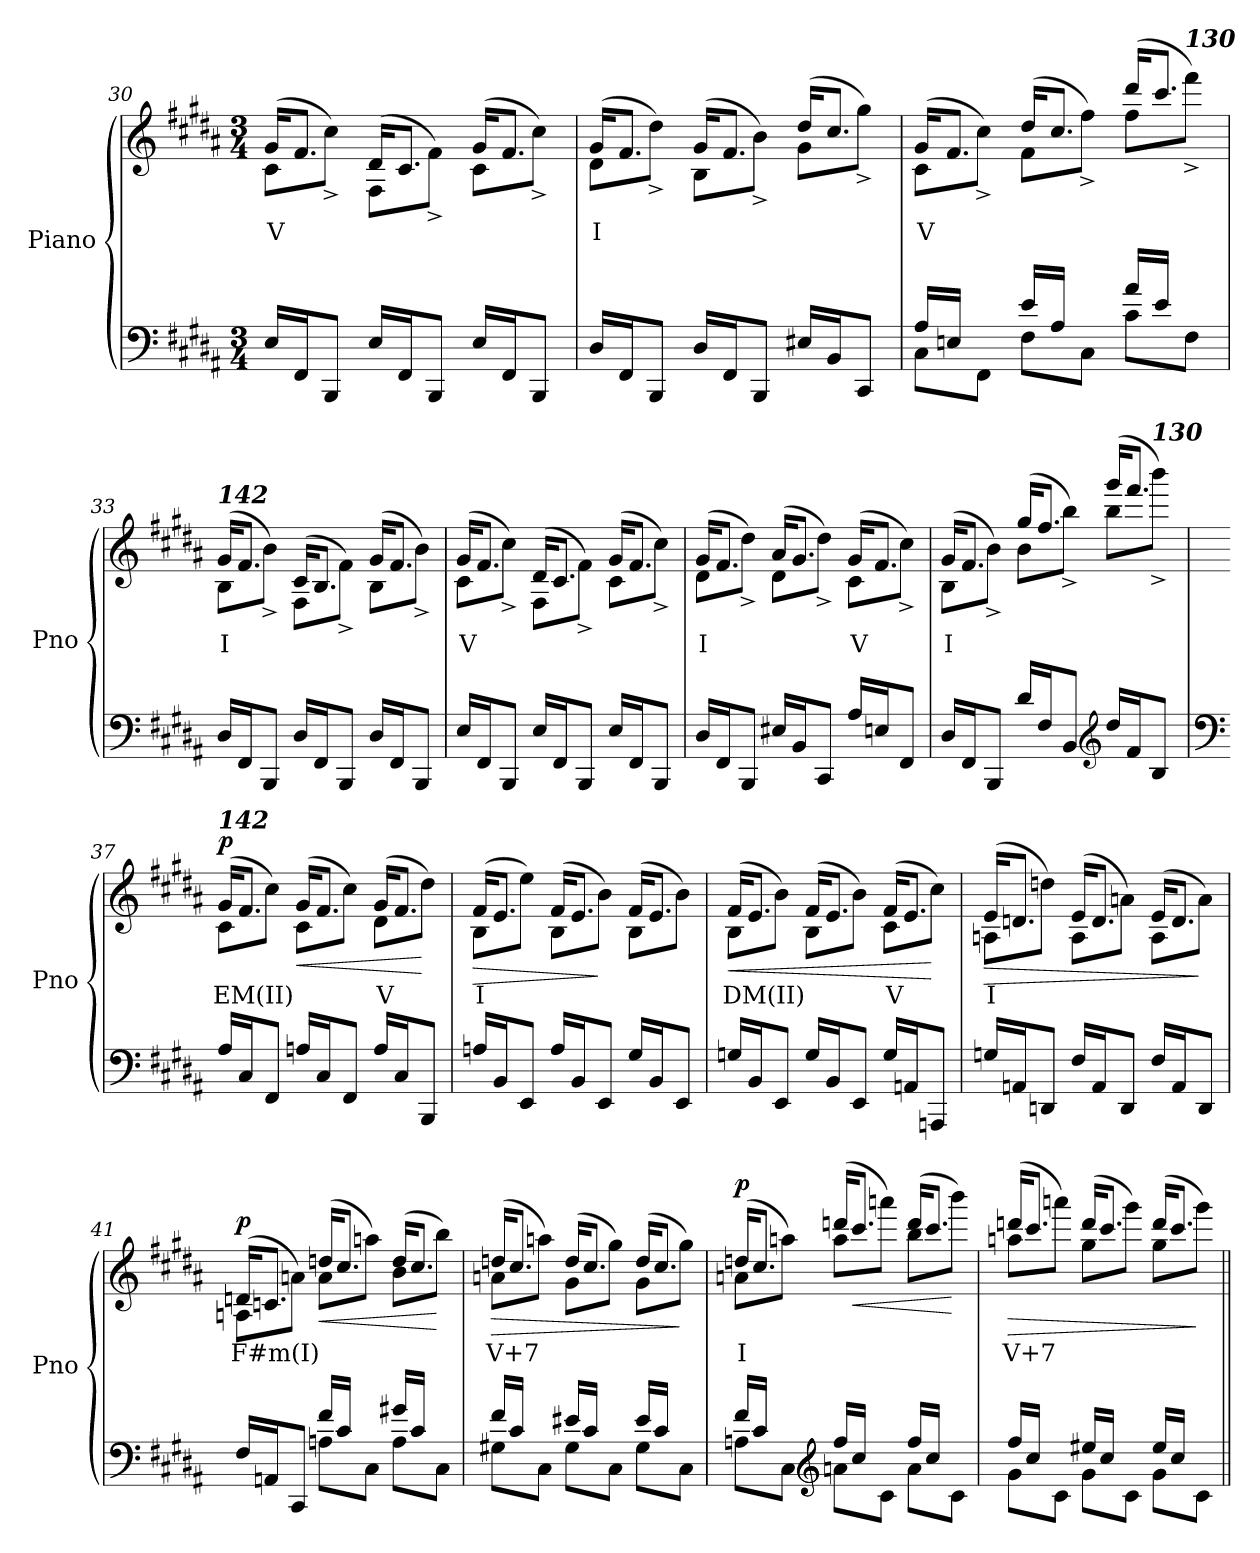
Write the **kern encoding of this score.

**kern	**kern	**text	**dynam
*part1	*part1	*part1	*part1
*staff2	*staff1	*staff1	*staff1/2
*I"Piano	*	*	*
*I'Pno	*	*	*
*clefF4	*clefG2	*	*
*k[f#c#g#d#a#]	*k[f#c#g#d#a#]	*	*
*M3/4	*M3/4	*	*
=30	=30	=30	=30
*	*^	*	*
!	!	!	!LO:LY:b	!
16E/LL	(>16g#/KL	8c#\L	V	.
16FF#/J	8.f#/J	.	.	.
8BBB/J	.	8cc#^\J)	.	.
16E/LL	(>16d#/KL	8F#\L	.	.
16FF#/J	8.c#/J	.	.	.
8BBB/J	.	8f#^\J)	.	.
16E/LL	(>16g#/KL	8c#\L	.	.
16FF#/J	8.f#/J	.	.	.
8BBB/J	.	8cc#^\J)	.	.
!!LO:LB:g=z	!!
=31	=31	=31	=31	=31
!	!	!	!LO:LY:b	!
16D#/LL	(>16g#/KL	8d#\L	I	.
16FF#/J	8.f#/J	.	.	.
8BBB/J	.	8dd#^\J)	.	.
16D#/LL	(>16g#/KL	8B\L	.	.
16FF#/J	8.f#/J	.	.	.
8BBB/J	.	8b^\J)	.	.
16E#X/LL	(>16dd#/KL	8g#\L	.	.
16BB/J	8.cc#/J	.	.	.
8CC#/J	.	8gg#^\J)	.	.
!!LO:PB:g=z	!!
=32	=32	=32	=32	=32
*^	*	*	*	*
!	!	!	!	!LO:LY:b	!
16A#/LL	8C#\L	(>16g#/KL	8c#\L	V	.
16En/JJ	.	8.f#/J	.	.	.
8ryy	8FF#\J	.	8cc#^\J)	.	.
16e/LL	8F#\L	(>16dd#/KL	8f#\L	.	.
16A#/JJ	.	8.cc#/J	.	.	.
8ryy	8C#\J	.	8ff#^\J)	.	.
16a#/LL	8c#\L	(>16ddd#/KL	8ff#\L	.	.
16e/JJ	.	8.ccc#/J	.	.	.
!	!	!	!LO:TX:a:Bi:t=130	!	!
8ryy	8F#\J	.	8fff#^\J)	.	.
=33	=33	=33	=33	=33	=33
!	!	!LO:TX:a:Bi:t=142	!	!	!
!	!	!	!	!LO:LY:b	!
*v	*v	*	*	*	*
16D#/LL	(>16g#/KL	8B\L	I	.
16FF#/J	8.f#/J	.	.	.
8BBB/J	.	8b^\J)	.	.
16D#/LL	(>16c#/KL	8F#\L	.	.
16FF#/J	8.B/J	.	.	.
8BBB/J	.	8f#^\J)	.	.
16D#/LL	(>16g#/KL	8B\L	.	.
16FF#/J	8.f#/J	.	.	.
8BBB/J	.	8b^\J)	.	.
=34	=34	=34	=34	=34
!	!	!	!LO:LY:b	!
16E/LL	(>16g#/KL	8c#\L	V	.
16FF#/J	8.f#/J	.	.	.
8BBB/J	.	8cc#^\J)	.	.
16E/LL	(>16d#/KL	8F#\L	.	.
16FF#/J	8.c#/J	.	.	.
8BBB/J	.	8f#^\J)	.	.
16E/LL	(>16g#/KL	8c#\L	.	.
16FF#/J	8.f#/J	.	.	.
8BBB/J	.	8cc#^\J)	.	.
=35	=35	=35	=35	=35
!	!	!	!LO:LY:b	!
16D#/LL	(>16g#/KL	8d#\L	I	.
16FF#/J	8.f#/J	.	.	.
8BBB/J	.	8dd#^\J)	.	.
16E#X/LL	(>16a#/KL	8d#\L	.	.
16BB/J	8.g#/J	.	.	.
8CC#/J	.	8dd#^\J)	.	.
!	!	!	!LO:LY:b	!
16A#/LL	(>16g#/KL	8c#\L	V	.
16En/J	8.f#/J	.	.	.
8FF#/J	.	8cc#^\J)	.	.
!!LO:LB:g=z	!!
=36	=36	=36	=36	=36
!	!	!	!LO:LY:b	!
16D#/LL	(>16g#/KL	8B\L	I	.
16FF#/J	8.f#/J	.	.	.
8BBB/J	.	8b^\J)	.	.
16d#/LL	(>16gg#/KL	8b\L	.	.
16F#/J	8.ff#/J	.	.	.
8BB/J	.	8bb^\J)	.	.
*clefG2	*	*	*	*
16dd#/LL	(>16ggg#/KL	8bb\L	.	.
16f#/J	8.fff#/J	.	.	.
!	!	!LO:TX:a:Bi:t=130	!	!
8B/J	.	8bbb^\J)	.	.
=37	=37	=37	=37	=37
*clefF4	*	*	*	*
!	!LO:TX:a:Bi:t=142	!	!	!
!	!	!	!LO:LY:b	!LO:DY:b
16A#/LL	(>16g#/KL	8c#\L	EM(II)	p
16C#/J	8.f#/J	.	.	.
8FF#/J	.	8cc#\J)	.	.
!	!	!	!	!LO:HP:b
16An/LL	(>16g#/KL	8c#\L	.	<
16C#/J	8.f#/J	.	.	.
8FF#/J	.	8cc#\J)	.	.
!	!	!	!LO:LY:b	!
16A/LL	(>16g#/KL	8d#\L	V	.
16C#/J	8.f#/J	.	.	.
8BBB/J	.	8dd#\J)	.	[
=38	=38	=38	=38	=38
!	!	!	!LO:LY:b	!LO:HP:b
16An/LL	(>16f#/KL	8B\L	I	>
16BB/J	8.e/J	.	.	.
8EE/J	.	8ee\J)	.	.
16A/LL	(>16f#/KL	8B\L	.	.
16BB/J	8.e/J	.	.	.
8EE/J	.	8b\J)	.	]
16G#/LL	(>16f#/KL	8B\L	.	.
16BB/J	8.e/J	.	.	.
8EE/J	.	8b\J)	.	.
!!LO:LB:g=z	!!
=39	=39	=39	=39	=39
!	!	!	!LO:LY:b	!LO:HP:b
16Gn/LL	(>16f#/KL	8B\L	DM(II)	<
16BB/J	8.e/J	.	.	.
8EE/J	.	8b\J)	.	.
16G/LL	(>16f#/KL	8B\L	.	.
16BB/J	8.e/J	.	.	.
8EE/J	.	8b\J)	.	.
!	!	!	!LO:LY:b	!
16G/LL	(>16f#/KL	8c#\L	V	.
16AAn/J	8.e/J	.	.	.
8AAAn/J	.	8cc#\J)	.	[
!!LO:LB:g=z	!!
=40	=40	=40	=40	=40
!	!	!	!LO:LY:b	!LO:HP:b
16Gn/LL	(>16e/KL	8An\L	I	>
16AAn/J	8.dn/J	.	.	.
8DDn/J	.	8ddn\J)	.	.
16F#/LL	(>16e/KL	8A\L	.	.
16AA/J	8.d/J	.	.	.
8DD/J	.	8an\J)	.	.
16F#/LL	(>16e/KL	8A\L	.	.
16AA/J	8.d/J	.	.	.
8DD/J	.	8a\J)	.	]
=41	=41	=41	=41	=41
*^	*	*	*	*
!	!	!	!	!LO:LY:b	!LO:DY:b
16F#/LL	4ryy	(>16dn/KL	8An\L	F#m(I)	p
16AAn/J	.	8.cn/J	.	.	.
8CC#/J	.	.	8an\J)	.	.
!	!	!	!	!	!LO:HP:b
16f#/LL	8An\L	(>16ddn/KL	8a\L	.	<
16c#/JJ	.	8.cc#/J	.	.	.
8ryy	8C#\J	.	8aan\J)	.	.
16g#X/LL	8A\L	(>16dd/KL	8b\L	.	.
16c#/JJ	.	8.cc#/J	.	.	.
8ryy	8C#\J	.	8bb\J)	.	[
=42	=42	=42	=42	=42	=42
!	!	!	!	!LO:LY:b	!LO:HP:b
16f#/LL	8G#X\L	(>16ddn/KL	8an\L	V+7	>
16c#/JJ	.	8.cc#/J	.	.	.
8ryy	8C#\J	.	8aan\J)	.	.
16e#X/LL	8G#\L	(>16dd/KL	8g#\L	.	.
16c#/JJ	.	8.cc#/J	.	.	.
8ryy	8C#\J	.	8gg#\J)	.	.
16e#/LL	8G#\L	(>16dd/KL	8g#\L	.	.
16c#/JJ	.	8.cc#/J	.	.	.
8ryy	8C#\J	.	8gg#\J)	.	]
!!LO:PB:g=z	!!
=43	=43	=43	=43	=43	=43
!	!	!	!	!LO:LY:b	!LO:DY:b
16f#/LL	8An\L	(>16ddn/KL	8an\L	I	p
16c#/JJ	.	8.cc#/J	.	.	.
8ryy	8C#\J	.	8aan\J)	.	.
*clefG2	*	*	*	*	*
16ff#/LL	8an\L	(>16dddn/KL	8aa\L	.	.
!	!	!	!	!	!LO:HP:b
16cc#/JJ	.	8.ccc#/J	.	.	<
8ryy	8c#\J	.	8aaan\J)	.	.
16ff#/LL	8a\L	(>16ddd/KL	8bb\L	.	.
16cc#/JJ	.	8.ccc#/J	.	.	.
8ryy	8c#\J	.	8bbb\J)	.	[
=44	=44	=44	=44	=44	=44
!	!	!	!	!LO:LY:b	!LO:HP:b
16ff#/LL	8g#\L	(>16dddn/KL	8aan\L	V+7	>
16cc#/JJ	.	8.ccc#/J	.	.	.
8ryy	8c#\J	.	8aaan\J)	.	.
16ee#X/LL	8g#\L	(>16ddd/KL	8gg#\L	.	.
16cc#/JJ	.	8.ccc#/J	.	.	.
8ryy	8c#\J	.	8ggg#\J)	.	.
16ee#/LL	8g#\L	(>16ddd/KL	8gg#\L	.	.
16cc#/JJ	.	8.ccc#/J	.	.	.
8ryy	8c#\J	.	8ggg#\J)	.	]
*v	*v	*	*	*	*
*	*v	*v	*	*
=||	=||	=||	=||
*-	*-	*-	*-
